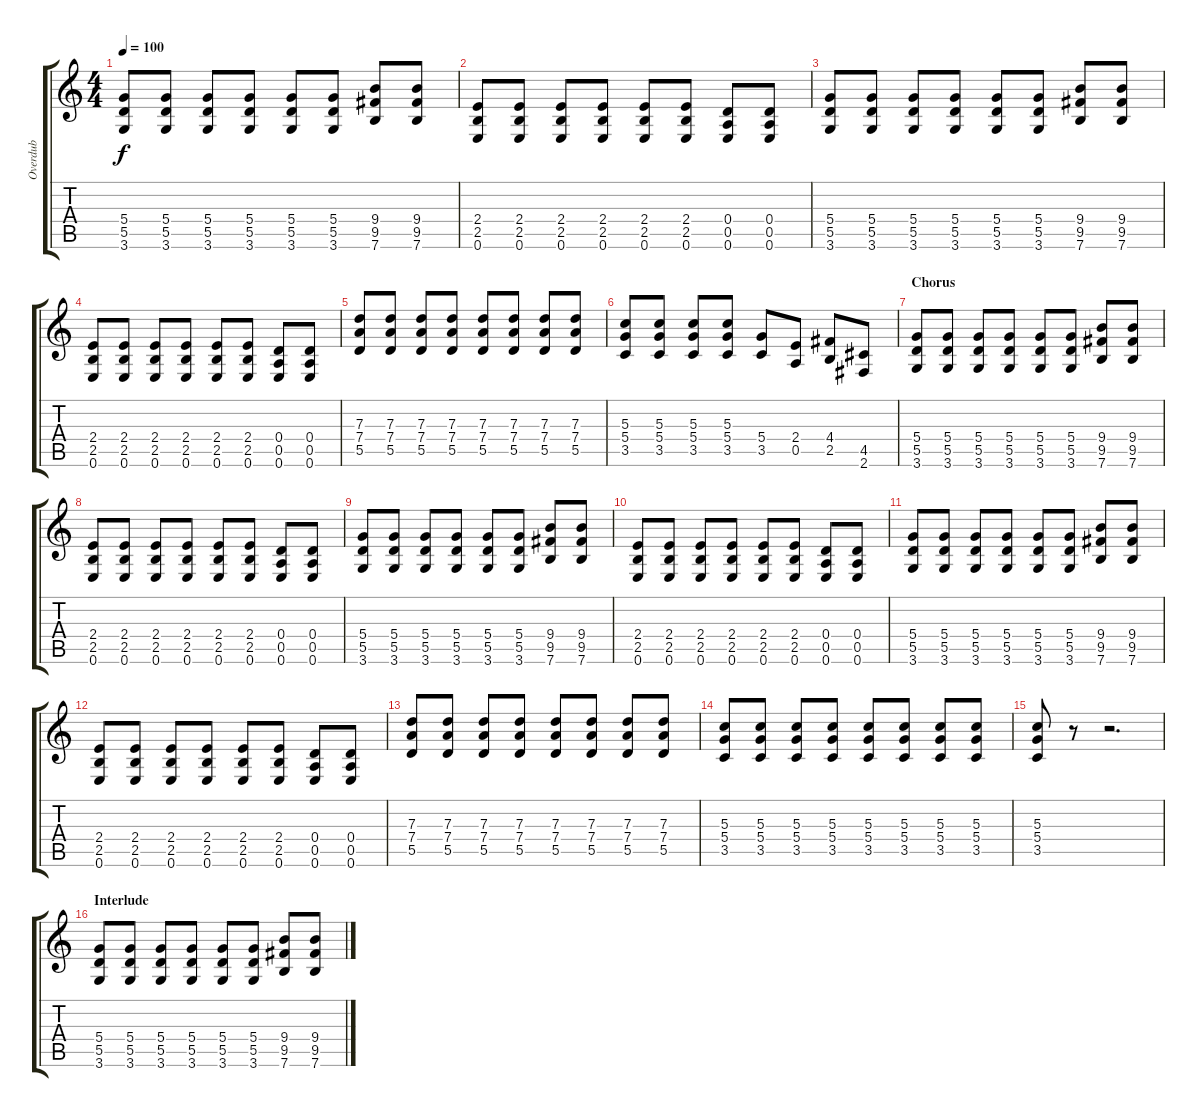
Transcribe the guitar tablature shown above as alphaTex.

\track ("Overdub" "Overdub") {instrument distortionguitar}
\staff {score tabs}
\tuning (E4 B3 G3 D3 A2 E2) {hide}
\ts (4 4)
\tempo 100
\clef g2
\ks c
(5.4 5.5 3.6).8{dy f} (5.4 5.5 3.6).8 (5.4 5.5 3.6).8 (5.4 5.5 3.6).8 (5.4 5.5 3.6).8 (5.4 5.5 3.6).8 (9.4 9.5 7.6).8 (9.4 9.5 7.6).8 |
(2.4 2.5 0.6).8 (2.4 2.5 0.6).8 (2.4 2.5 0.6).8 (2.4 2.5 0.6).8 (2.4 2.5 0.6).8 (2.4 2.5 0.6).8 (0.4 0.5 0.6).8 (0.4 0.5 0.6).8 |
(5.4 5.5 3.6).8 (5.4 5.5 3.6).8 (5.4 5.5 3.6).8 (5.4 5.5 3.6).8 (5.4 5.5 3.6).8 (5.4 5.5 3.6).8 (9.4 9.5 7.6).8 (9.4 9.5 7.6).8 |
(2.4 2.5 0.6).8 (2.4 2.5 0.6).8 (2.4 2.5 0.6).8 (2.4 2.5 0.6).8 (2.4 2.5 0.6).8 (2.4 2.5 0.6).8 (0.4 0.5 0.6).8 (0.4 0.5 0.6).8 |
(7.3 7.4 5.5).8 (7.3 7.4 5.5).8 (7.3 7.4 5.5).8 (7.3 7.4 5.5).8 (7.3 7.4 5.5).8 (7.3 7.4 5.5).8 (7.3 7.4 5.5).8 (7.3 7.4 5.5).8 |
(5.3 5.4 3.5).8 (5.3 5.4 3.5).8 (5.3 5.4 3.5).8 (5.3 5.4 3.5).8 (5.4 3.5).8 (2.4 0.5).8 (4.4 2.5).8 (4.5 2.6).8 |
\section ("" "Chorus")
(5.4 5.5 3.6).8 (5.4 5.5 3.6).8 (5.4 5.5 3.6).8 (5.4 5.5 3.6).8 (5.4 5.5 3.6).8 (5.4 5.5 3.6).8 (9.4 9.5 7.6).8 (9.4 9.5 7.6).8 |
(2.4 2.5 0.6).8 (2.4 2.5 0.6).8 (2.4 2.5 0.6).8 (2.4 2.5 0.6).8 (2.4 2.5 0.6).8 (2.4 2.5 0.6).8 (0.4 0.5 0.6).8 (0.4 0.5 0.6).8 |
(5.4 5.5 3.6).8 (5.4 5.5 3.6).8 (5.4 5.5 3.6).8 (5.4 5.5 3.6).8 (5.4 5.5 3.6).8 (5.4 5.5 3.6).8 (9.4 9.5 7.6).8 (9.4 9.5 7.6).8 |
(2.4 2.5 0.6).8 (2.4 2.5 0.6).8 (2.4 2.5 0.6).8 (2.4 2.5 0.6).8 (2.4 2.5 0.6).8 (2.4 2.5 0.6).8 (0.4 0.5 0.6).8 (0.4 0.5 0.6).8 |
(5.4 5.5 3.6).8 (5.4 5.5 3.6).8 (5.4 5.5 3.6).8 (5.4 5.5 3.6).8 (5.4 5.5 3.6).8 (5.4 5.5 3.6).8 (9.4 9.5 7.6).8 (9.4 9.5 7.6).8 |
(2.4 2.5 0.6).8 (2.4 2.5 0.6).8 (2.4 2.5 0.6).8 (2.4 2.5 0.6).8 (2.4 2.5 0.6).8 (2.4 2.5 0.6).8 (0.4 0.5 0.6).8 (0.4 0.5 0.6).8 |
(7.3 7.4 5.5).8 (7.3 7.4 5.5).8 (7.3 7.4 5.5).8 (7.3 7.4 5.5).8 (7.3 7.4 5.5).8 (7.3 7.4 5.5).8 (7.3 7.4 5.5).8 (7.3 7.4 5.5).8 |
(5.3 5.4 3.5).8 (5.3 5.4 3.5).8 (5.3 5.4 3.5).8 (5.3 5.4 3.5).8 (5.3 5.4 3.5).8 (5.3 5.4 3.5).8 (5.3 5.4 3.5).8 (5.3 5.4 3.5).8 |
(5.3 5.4 3.5).8 r.8 r.2{d} |
\section ("" "Interlude")
(5.4 5.5 3.6).8 (5.4 5.5 3.6).8 (5.4 5.5 3.6).8 (5.4 5.5 3.6).8 (5.4 5.5 3.6).8 (5.4 5.5 3.6).8 (9.4 9.5 7.6).8 (9.4 9.5 7.6).8
